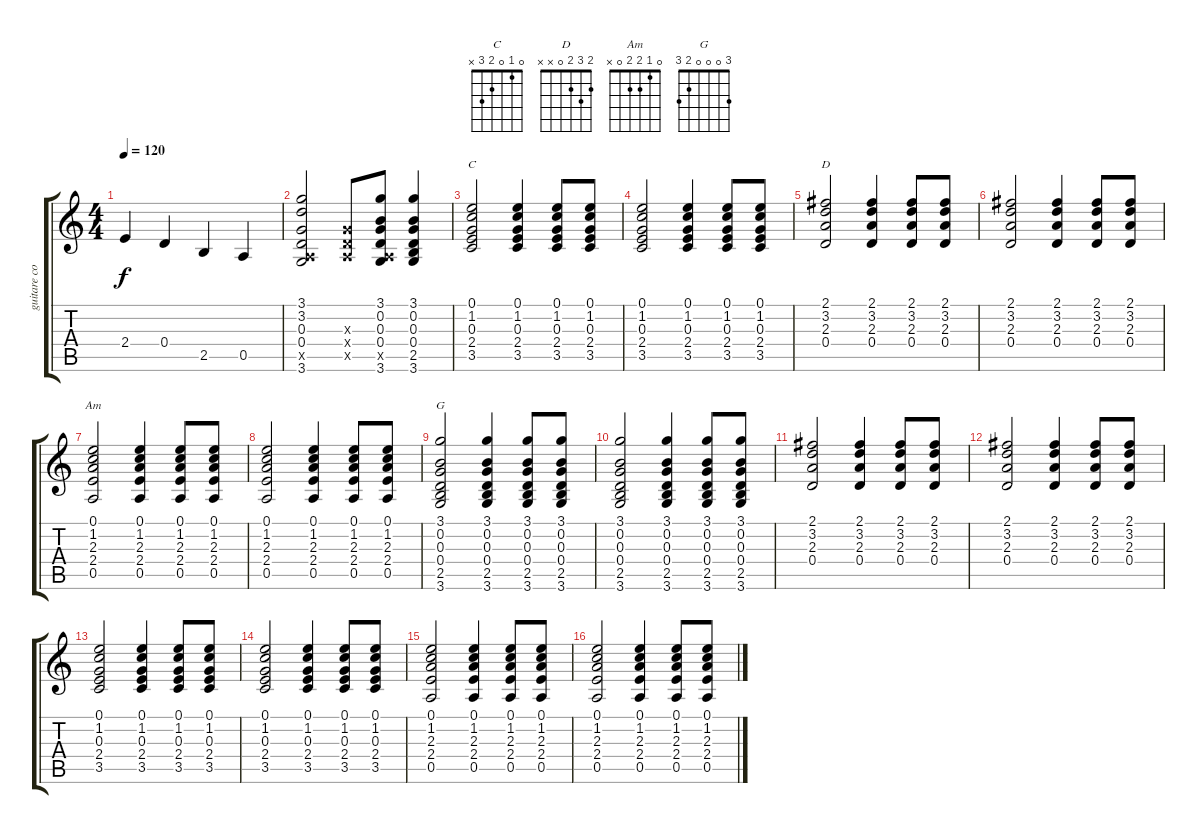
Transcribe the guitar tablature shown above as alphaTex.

\track ("guitare cool" "guitare co") {instrument acousticguitarnylon}
\staff {score tabs}
\tuning (E4 B3 G3 D3 A2 E2) {hide}
\chord ("C" 0 1 0 2 3 x)
\chord ("D" 2 3 2 0 x x)
\chord ("Am" 0 1 2 2 0 x)
\chord ("G" 3 0 0 0 2 3)
\ts (4 4)
\tempo 120
\clef g2
\ks c
2.4.4{dy f} 0.4.4 2.5.4 0.5.4 |
(3.1 3.2 0.3 0.4 0.5{x} 3.6).2 (0.3{x} 0.4{x} 0.5{x}).8 (3.1 0.2 0.3 0.4 0.5{x} 3.6).8 (3.1 0.2 0.3 0.4 2.5 3.6).4 |
(0.1 1.2 0.3 2.4 3.5).2{ch "C"} (0.1 1.2 0.3 2.4 3.5).4 (0.1 1.2 0.3 2.4 3.5).8 (0.1 1.2 0.3 2.4 3.5).8 |
(0.1 1.2 0.3 2.4 3.5).2 (0.1 1.2 0.3 2.4 3.5).4 (0.1 1.2 0.3 2.4 3.5).8 (0.1 1.2 0.3 2.4 3.5).8 |
(2.1 3.2 2.3 0.4).2{ch "D"} (2.1 3.2 2.3 0.4).4 (2.1 3.2 2.3 0.4).8 (2.1 3.2 2.3 0.4).8 |
(2.1 3.2 2.3 0.4).2 (2.1 3.2 2.3 0.4).4 (2.1 3.2 2.3 0.4).8 (2.1 3.2 2.3 0.4).8 |
(0.1 1.2 2.3 2.4 0.5).2{ch "Am"} (0.1 1.2 2.3 2.4 0.5).4 (0.1 1.2 2.3 2.4 0.5).8 (0.1 1.2 2.3 2.4 0.5).8 |
(0.1 1.2 2.3 2.4 0.5).2 (0.1 1.2 2.3 2.4 0.5).4 (0.1 1.2 2.3 2.4 0.5).8 (0.1 1.2 2.3 2.4 0.5).8 |
(3.1 0.2 0.3 0.4 2.5 3.6).2{ch "G"} (3.1 0.2 0.3 0.4 2.5 3.6).4 (3.1 0.2 0.3 0.4 2.5 3.6).8 (3.1 0.2 0.3 0.4 2.5 3.6).8 |
(3.1 0.2 0.3 0.4 2.5 3.6).2 (3.1 0.2 0.3 0.4 2.5 3.6).4 (3.1 0.2 0.3 0.4 2.5 3.6).8 (3.1 0.2 0.3 0.4 2.5 3.6).8 |
(2.1 3.2 2.3 0.4).2 (2.1 3.2 2.3 0.4).4 (2.1 3.2 2.3 0.4).8 (2.1 3.2 2.3 0.4).8 |
(2.1 3.2 2.3 0.4).2 (2.1 3.2 2.3 0.4).4 (2.1 3.2 2.3 0.4).8 (2.1 3.2 2.3 0.4).8 |
(0.1 1.2 0.3 2.4 3.5).2 (0.1 1.2 0.3 2.4 3.5).4 (0.1 1.2 0.3 2.4 3.5).8 (0.1 1.2 0.3 2.4 3.5).8 |
(0.1 1.2 0.3 2.4 3.5).2 (0.1 1.2 0.3 2.4 3.5).4 (0.1 1.2 0.3 2.4 3.5).8 (0.1 1.2 0.3 2.4 3.5).8 |
(0.1 1.2 2.3 2.4 0.5).2 (0.1 1.2 2.3 2.4 0.5).4 (0.1 1.2 2.3 2.4 0.5).8 (0.1 1.2 2.3 2.4 0.5).8 |
(0.1 1.2 2.3 2.4 0.5).2 (0.1 1.2 2.3 2.4 0.5).4 (0.1 1.2 2.3 2.4 0.5).8 (0.1 1.2 2.3 2.4 0.5).8
